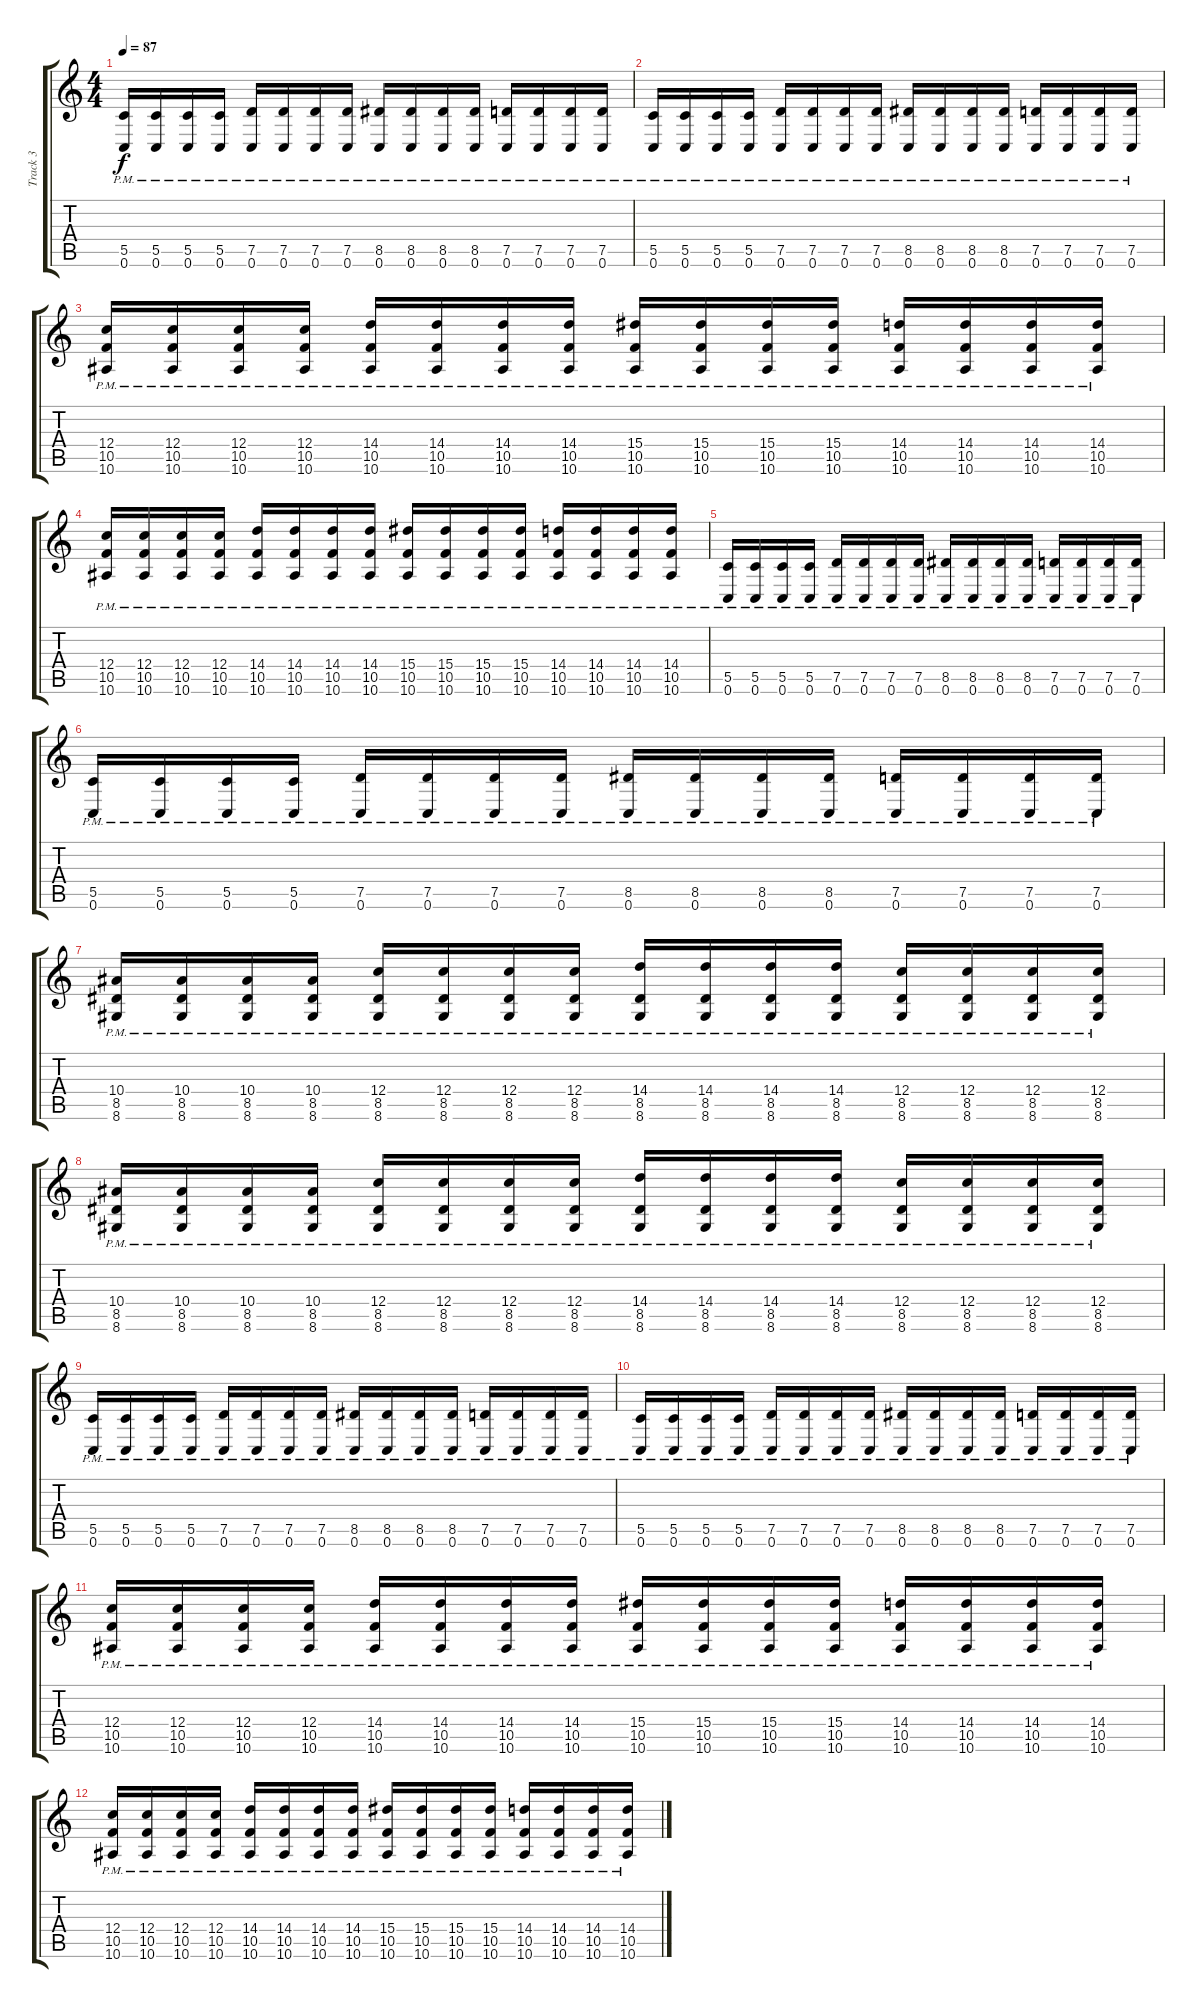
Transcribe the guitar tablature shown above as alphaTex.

\track ("Track 3" "Track 3") {instrument distortionguitar}
\staff {score tabs}
\tuning (D4 A3 F3 C3 G2 C2) {hide}
\ts (4 4)
\tempo 87
\clef g2
\ks c
(5.5{pm} 0.6{pm}).16{dy f volume 12} (5.5{pm} 0.6{pm}).16 (5.5{pm} 0.6{pm}).16 (5.5{pm} 0.6{pm}).16 (7.5{pm} 0.6{pm}).16 (7.5{pm} 0.6{pm}).16 (7.5{pm} 0.6{pm}).16 (7.5{pm} 0.6{pm}).16 (8.5{pm} 0.6{pm}).16 (8.5{pm} 0.6{pm}).16 (8.5{pm} 0.6{pm}).16 (8.5{pm} 0.6{pm}).16 (7.5{pm} 0.6{pm}).16 (7.5{pm} 0.6{pm}).16 (7.5{pm} 0.6{pm}).16 (7.5{pm} 0.6{pm}).16 |
(5.5{pm} 0.6{pm}).16 (5.5{pm} 0.6{pm}).16 (5.5{pm} 0.6{pm}).16 (5.5{pm} 0.6{pm}).16 (7.5{pm} 0.6{pm}).16 (7.5{pm} 0.6{pm}).16 (7.5{pm} 0.6{pm}).16 (7.5{pm} 0.6{pm}).16 (8.5{pm} 0.6{pm}).16 (8.5{pm} 0.6{pm}).16 (8.5{pm} 0.6{pm}).16 (8.5{pm} 0.6{pm}).16 (7.5{pm} 0.6{pm}).16 (7.5{pm} 0.6{pm}).16 (7.5{pm} 0.6{pm}).16 (7.5{pm} 0.6{pm}).16 |
(12.4{pm} 10.5{pm} 10.6{pm}).16 (12.4{pm} 10.5{pm} 10.6{pm}).16 (12.4{pm} 10.5{pm} 10.6{pm}).16 (12.4{pm} 10.5{pm} 10.6{pm}).16 (14.4{pm} 10.5{pm} 10.6{pm}).16 (14.4{pm} 10.5{pm} 10.6{pm}).16 (14.4{pm} 10.5{pm} 10.6{pm}).16 (14.4{pm} 10.5{pm} 10.6{pm}).16 (15.4{pm} 10.5{pm} 10.6{pm}).16 (15.4{pm} 10.5{pm} 10.6{pm}).16 (15.4{pm} 10.5{pm} 10.6{pm}).16 (15.4{pm} 10.5{pm} 10.6{pm}).16 (14.4{pm} 10.5{pm} 10.6{pm}).16 (14.4{pm} 10.5{pm} 10.6{pm}).16 (14.4{pm} 10.5{pm} 10.6{pm}).16 (14.4{pm} 10.5{pm} 10.6{pm}).16 |
(12.4{pm} 10.5{pm} 10.6{pm}).16 (12.4{pm} 10.5{pm} 10.6{pm}).16 (12.4{pm} 10.5{pm} 10.6{pm}).16 (12.4{pm} 10.5{pm} 10.6{pm}).16 (14.4{pm} 10.5{pm} 10.6{pm}).16 (14.4{pm} 10.5{pm} 10.6{pm}).16 (14.4{pm} 10.5{pm} 10.6{pm}).16 (14.4{pm} 10.5{pm} 10.6{pm}).16 (15.4{pm} 10.5{pm} 10.6{pm}).16 (15.4{pm} 10.5{pm} 10.6{pm}).16 (15.4{pm} 10.5{pm} 10.6{pm}).16 (15.4{pm} 10.5{pm} 10.6{pm}).16 (14.4{pm} 10.5{pm} 10.6{pm}).16 (14.4{pm} 10.5{pm} 10.6{pm}).16 (14.4{pm} 10.5{pm} 10.6{pm}).16 (14.4{pm} 10.5{pm} 10.6{pm}).16 |
(5.5{pm} 0.6{pm}).16 (5.5{pm} 0.6{pm}).16 (5.5{pm} 0.6{pm}).16 (5.5{pm} 0.6{pm}).16 (7.5{pm} 0.6{pm}).16 (7.5{pm} 0.6{pm}).16 (7.5{pm} 0.6{pm}).16 (7.5{pm} 0.6{pm}).16 (8.5{pm} 0.6{pm}).16 (8.5{pm} 0.6{pm}).16 (8.5{pm} 0.6{pm}).16 (8.5{pm} 0.6{pm}).16 (7.5{pm} 0.6{pm}).16 (7.5{pm} 0.6{pm}).16 (7.5{pm} 0.6{pm}).16 (7.5{pm} 0.6{pm}).16 |
(5.5{pm} 0.6{pm}).16 (5.5{pm} 0.6{pm}).16 (5.5{pm} 0.6{pm}).16 (5.5{pm} 0.6{pm}).16 (7.5{pm} 0.6{pm}).16 (7.5{pm} 0.6{pm}).16 (7.5{pm} 0.6{pm}).16 (7.5{pm} 0.6{pm}).16 (8.5{pm} 0.6{pm}).16 (8.5{pm} 0.6{pm}).16 (8.5{pm} 0.6{pm}).16 (8.5{pm} 0.6{pm}).16 (7.5{pm} 0.6{pm}).16 (7.5{pm} 0.6{pm}).16 (7.5{pm} 0.6{pm}).16 (7.5{pm} 0.6{pm}).16 |
(10.4{pm} 8.5{pm} 8.6{pm}).16 (10.4{pm} 8.5{pm} 8.6{pm}).16 (10.4{pm} 8.5{pm} 8.6{pm}).16 (10.4{pm} 8.5{pm} 8.6{pm}).16 (12.4{pm} 8.5{pm} 8.6{pm}).16 (12.4{pm} 8.5{pm} 8.6{pm}).16 (12.4{pm} 8.5{pm} 8.6{pm}).16 (12.4{pm} 8.5{pm} 8.6{pm}).16 (14.4{pm} 8.5{pm} 8.6{pm}).16 (14.4{pm} 8.5{pm} 8.6{pm}).16 (14.4{pm} 8.5{pm} 8.6{pm}).16 (14.4{pm} 8.5{pm} 8.6{pm}).16 (12.4{pm} 8.5{pm} 8.6{pm}).16 (12.4{pm} 8.5{pm} 8.6{pm}).16 (12.4{pm} 8.5{pm} 8.6{pm}).16 (12.4{pm} 8.5{pm} 8.6{pm}).16 |
(10.4{pm} 8.5{pm} 8.6{pm}).16 (10.4{pm} 8.5{pm} 8.6{pm}).16 (10.4{pm} 8.5{pm} 8.6{pm}).16 (10.4{pm} 8.5{pm} 8.6{pm}).16 (12.4{pm} 8.5{pm} 8.6{pm}).16 (12.4{pm} 8.5{pm} 8.6{pm}).16 (12.4{pm} 8.5{pm} 8.6{pm}).16 (12.4{pm} 8.5{pm} 8.6{pm}).16 (14.4{pm} 8.5{pm} 8.6{pm}).16 (14.4{pm} 8.5{pm} 8.6{pm}).16 (14.4{pm} 8.5{pm} 8.6{pm}).16 (14.4{pm} 8.5{pm} 8.6{pm}).16 (12.4{pm} 8.5{pm} 8.6{pm}).16 (12.4{pm} 8.5{pm} 8.6{pm}).16 (12.4{pm} 8.5{pm} 8.6{pm}).16 (12.4{pm} 8.5{pm} 8.6{pm}).16 |
(5.5{pm} 0.6{pm}).16 (5.5{pm} 0.6{pm}).16 (5.5{pm} 0.6{pm}).16 (5.5{pm} 0.6{pm}).16 (7.5{pm} 0.6{pm}).16 (7.5{pm} 0.6{pm}).16 (7.5{pm} 0.6{pm}).16 (7.5{pm} 0.6{pm}).16 (8.5{pm} 0.6{pm}).16 (8.5{pm} 0.6{pm}).16 (8.5{pm} 0.6{pm}).16 (8.5{pm} 0.6{pm}).16 (7.5{pm} 0.6{pm}).16 (7.5{pm} 0.6{pm}).16 (7.5{pm} 0.6{pm}).16 (7.5{pm} 0.6{pm}).16 |
(5.5{pm} 0.6{pm}).16 (5.5{pm} 0.6{pm}).16 (5.5{pm} 0.6{pm}).16 (5.5{pm} 0.6{pm}).16 (7.5{pm} 0.6{pm}).16 (7.5{pm} 0.6{pm}).16 (7.5{pm} 0.6{pm}).16 (7.5{pm} 0.6{pm}).16 (8.5{pm} 0.6{pm}).16 (8.5{pm} 0.6{pm}).16 (8.5{pm} 0.6{pm}).16 (8.5{pm} 0.6{pm}).16 (7.5{pm} 0.6{pm}).16 (7.5{pm} 0.6{pm}).16 (7.5{pm} 0.6{pm}).16 (7.5{pm} 0.6{pm}).16 |
(12.4{pm} 10.5{pm} 10.6{pm}).16 (12.4{pm} 10.5{pm} 10.6{pm}).16 (12.4{pm} 10.5{pm} 10.6{pm}).16 (12.4{pm} 10.5{pm} 10.6{pm}).16 (14.4{pm} 10.5{pm} 10.6{pm}).16 (14.4{pm} 10.5{pm} 10.6{pm}).16 (14.4{pm} 10.5{pm} 10.6{pm}).16 (14.4{pm} 10.5{pm} 10.6{pm}).16 (15.4{pm} 10.5{pm} 10.6{pm}).16 (15.4{pm} 10.5{pm} 10.6{pm}).16 (15.4{pm} 10.5{pm} 10.6{pm}).16 (15.4{pm} 10.5{pm} 10.6{pm}).16 (14.4{pm} 10.5{pm} 10.6{pm}).16 (14.4{pm} 10.5{pm} 10.6{pm}).16 (14.4{pm} 10.5{pm} 10.6{pm}).16 (14.4{pm} 10.5{pm} 10.6{pm}).16 |
(12.4{pm} 10.5{pm} 10.6{pm}).16 (12.4{pm} 10.5{pm} 10.6{pm}).16 (12.4{pm} 10.5{pm} 10.6{pm}).16 (12.4{pm} 10.5{pm} 10.6{pm}).16 (14.4{pm} 10.5{pm} 10.6{pm}).16 (14.4{pm} 10.5{pm} 10.6{pm}).16 (14.4{pm} 10.5{pm} 10.6{pm}).16 (14.4{pm} 10.5{pm} 10.6{pm}).16 (15.4{pm} 10.5{pm} 10.6{pm}).16 (15.4{pm} 10.5{pm} 10.6{pm}).16 (15.4{pm} 10.5{pm} 10.6{pm}).16 (15.4{pm} 10.5{pm} 10.6{pm}).16 (14.4{pm} 10.5{pm} 10.6{pm}).16 (14.4{pm} 10.5{pm} 10.6{pm}).16 (14.4{pm} 10.5{pm} 10.6{pm}).16 (14.4{pm} 10.5{pm} 10.6{pm}).16
